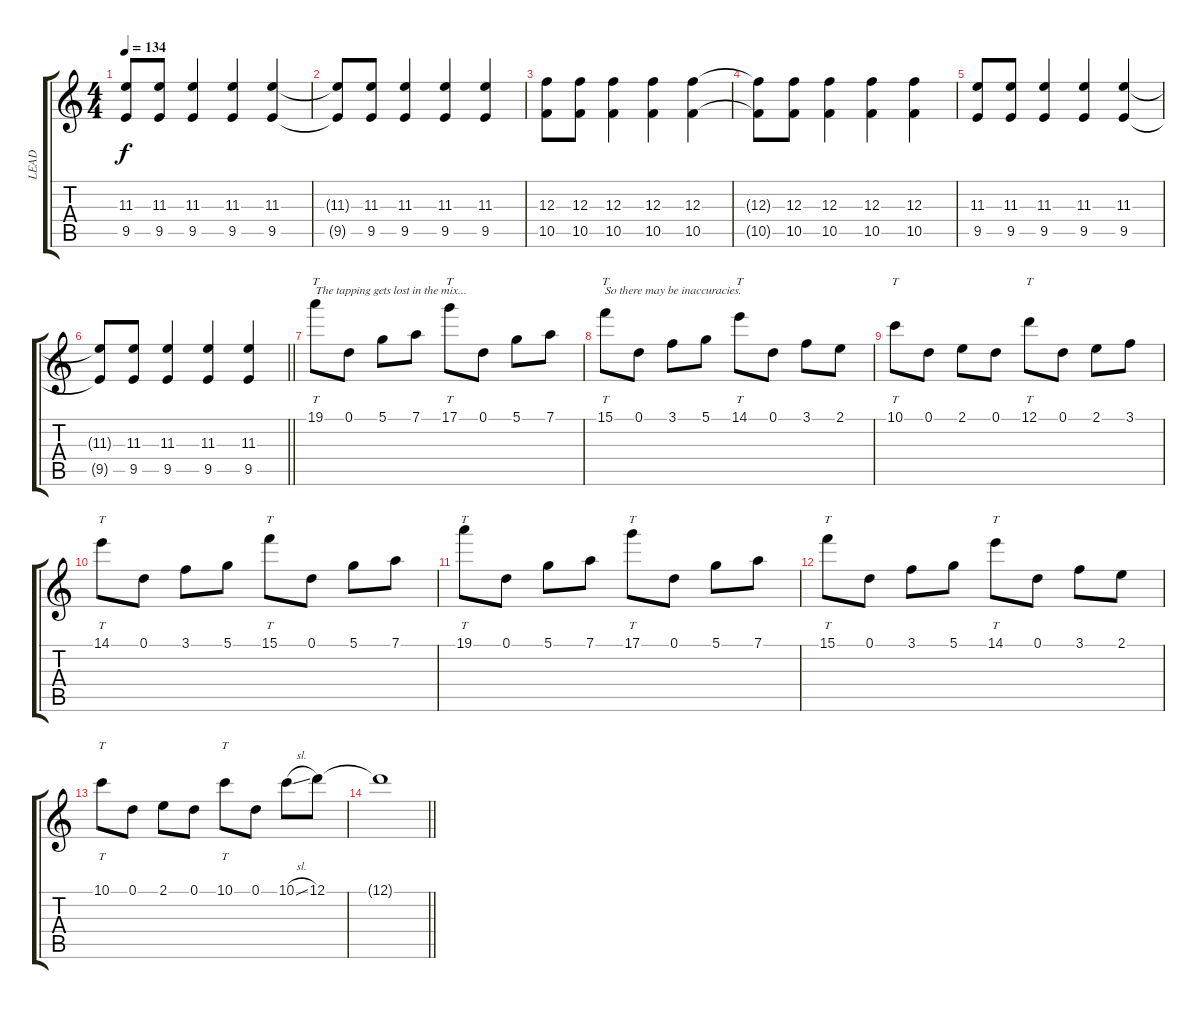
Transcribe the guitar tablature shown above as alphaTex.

\track ("LEAD" "LEAD") {instrument overdrivenguitar}
\staff {score tabs}
\tuning (D4 A3 F3 C3 G2 C2) {hide}
\ts (4 4)
\tempo 134
\clef g2
\ks c
(11.3 9.5).8{dy f} (11.3 9.5).8 (11.3 9.5).4 (11.3 9.5).4 (11.3 9.5).4 |
(11.3{t} 9.5{t}).8 (11.3 9.5).8 (11.3 9.5).4 (11.3 9.5).4 (11.3 9.5).4 |
(12.3 10.5).8 (12.3 10.5).8 (12.3 10.5).4 (12.3 10.5).4 (12.3 10.5).4 |
(12.3{t} 10.5{t}).8 (12.3 10.5).8 (12.3 10.5).4 (12.3 10.5).4 (12.3 10.5).4 |
(11.3 9.5).8 (11.3 9.5).8 (11.3 9.5).4 (11.3 9.5).4 (11.3 9.5).4 |
\barLineRight lightlight
(11.3{t} 9.5{t}).8 (11.3 9.5).8 (11.3 9.5).4 (11.3 9.5).4 (11.3 9.5).4 |
\section ("" "")
19.1.8{tt txt "The tapping gets lost in the mix..."} 0.1.8 5.1.8 7.1.8 17.1.8{tt} 0.1.8 5.1.8 7.1.8 |
15.1.8{tt txt "So there may be inaccuracies."} 0.1.8 3.1.8 5.1.8 14.1.8{tt} 0.1.8 3.1.8 2.1.8 |
10.1.8{tt} 0.1.8 2.1.8 0.1.8 12.1.8{tt} 0.1.8 2.1.8 3.1.8 |
14.1.8{tt} 0.1.8 3.1.8 5.1.8 15.1.8{tt} 0.1.8 5.1.8 7.1.8 |
19.1.8{tt} 0.1.8 5.1.8 7.1.8 17.1.8{tt} 0.1.8 5.1.8 7.1.8 |
15.1.8{tt} 0.1.8 3.1.8 5.1.8 14.1.8{tt} 0.1.8 3.1.8 2.1.8 |
10.1.8{tt} 0.1.8 2.1.8 0.1.8 10.1.8{tt} 0.1.8 10.1{sl}.8 12.1.8 |
\barLineRight lightlight
12.1{t}.1
